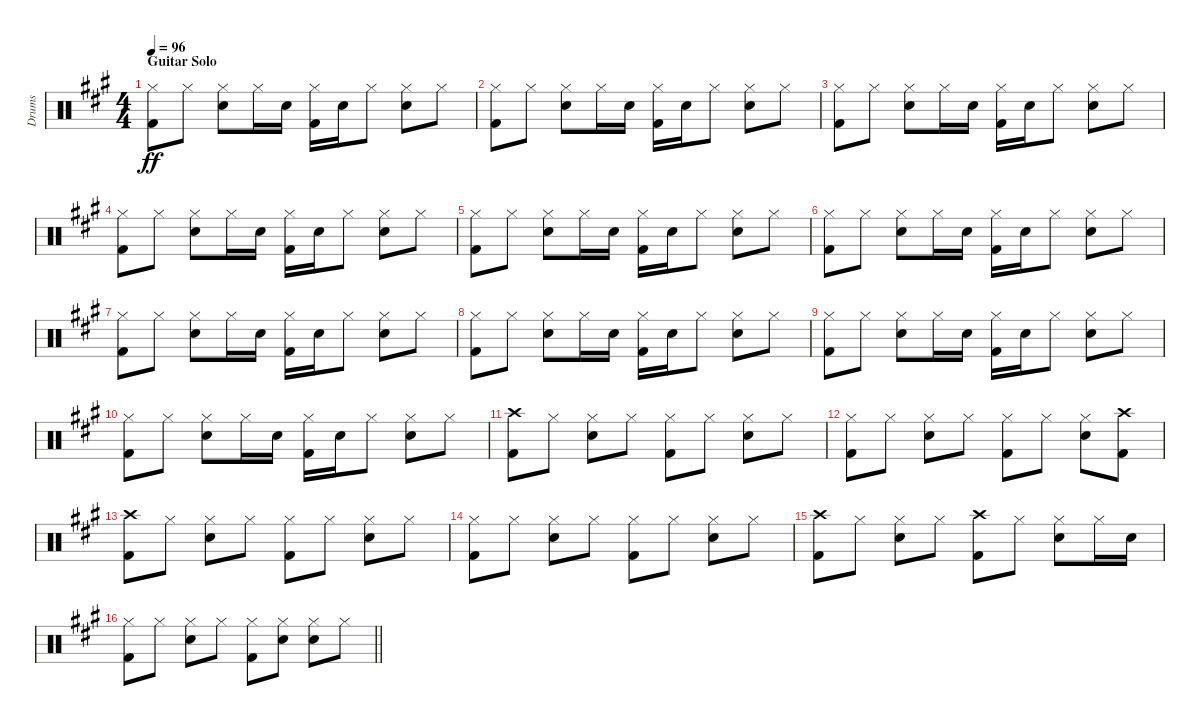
\track ("Drums" "Drums") {instrument percussion}
\staff {score}
\articulation defaults
\ts (4 4)
\section ("" "Guitar Solo")
\tempo 96
\clef neutral
\ks f#minor
("Hi-Hat (closed)" "Kick (hit) 2").8{dy ff} "Hi-Hat (closed)".8 ("Hi-Hat (closed)" "Electric Snare (hit)").8 "Hi-Hat (closed)".16 "Electric Snare (hit)".16 ("Hi-Hat (closed)" "Kick (hit) 2").16 "Electric Snare (hit)".16 "Hi-Hat (closed)".8 ("Hi-Hat (closed)" "Electric Snare (hit)").8 "Hi-Hat (closed)".8 |
("Hi-Hat (closed)" "Kick (hit) 2").8 "Hi-Hat (closed)".8 ("Hi-Hat (closed)" "Electric Snare (hit)").8 "Hi-Hat (closed)".16 "Electric Snare (hit)".16 ("Hi-Hat (closed)" "Kick (hit) 2").16 "Electric Snare (hit)".16 "Hi-Hat (closed)".8 ("Hi-Hat (closed)" "Electric Snare (hit)").8 "Hi-Hat (closed)".8 |
("Hi-Hat (closed)" "Kick (hit) 2").8 "Hi-Hat (closed)".8 ("Hi-Hat (closed)" "Electric Snare (hit)").8 "Hi-Hat (closed)".16 "Electric Snare (hit)".16 ("Hi-Hat (closed)" "Kick (hit) 2").16 "Electric Snare (hit)".16 "Hi-Hat (closed)".8 ("Hi-Hat (closed)" "Electric Snare (hit)").8 "Hi-Hat (closed)".8 |
("Hi-Hat (closed)" "Kick (hit) 2").8 "Hi-Hat (closed)".8 ("Hi-Hat (closed)" "Electric Snare (hit)").8 "Hi-Hat (closed)".16 "Electric Snare (hit)".16 ("Hi-Hat (closed)" "Kick (hit) 2").16 "Electric Snare (hit)".16 "Hi-Hat (closed)".8 ("Hi-Hat (closed)" "Electric Snare (hit)").8 "Hi-Hat (closed)".8 |
("Hi-Hat (closed)" "Kick (hit) 2").8 "Hi-Hat (closed)".8 ("Hi-Hat (closed)" "Electric Snare (hit)").8 "Hi-Hat (closed)".16 "Electric Snare (hit)".16 ("Hi-Hat (closed)" "Kick (hit) 2").16 "Electric Snare (hit)".16 "Hi-Hat (closed)".8 ("Hi-Hat (closed)" "Electric Snare (hit)").8 "Hi-Hat (closed)".8 |
("Hi-Hat (closed)" "Kick (hit) 2").8 "Hi-Hat (closed)".8 ("Hi-Hat (closed)" "Electric Snare (hit)").8 "Hi-Hat (closed)".16 "Electric Snare (hit)".16 ("Hi-Hat (closed)" "Kick (hit) 2").16 "Electric Snare (hit)".16 "Hi-Hat (closed)".8 ("Hi-Hat (closed)" "Electric Snare (hit)").8 "Hi-Hat (closed)".8 |
("Hi-Hat (closed)" "Kick (hit) 2").8 "Hi-Hat (closed)".8 ("Hi-Hat (closed)" "Electric Snare (hit)").8 "Hi-Hat (closed)".16 "Electric Snare (hit)".16 ("Hi-Hat (closed)" "Kick (hit) 2").16 "Electric Snare (hit)".16 "Hi-Hat (closed)".8 ("Hi-Hat (closed)" "Electric Snare (hit)").8 "Hi-Hat (closed)".8 |
("Hi-Hat (closed)" "Kick (hit) 2").8 "Hi-Hat (closed)".8 ("Hi-Hat (closed)" "Electric Snare (hit)").8 "Hi-Hat (closed)".16 "Electric Snare (hit)".16 ("Hi-Hat (closed)" "Kick (hit) 2").16 "Electric Snare (hit)".16 "Hi-Hat (closed)".8 ("Hi-Hat (closed)" "Electric Snare (hit)").8 "Hi-Hat (closed)".8 |
("Hi-Hat (closed)" "Kick (hit) 2").8 "Hi-Hat (closed)".8 ("Hi-Hat (closed)" "Electric Snare (hit)").8 "Hi-Hat (closed)".16 "Electric Snare (hit)".16 ("Hi-Hat (closed)" "Kick (hit) 2").16 "Electric Snare (hit)".16 "Hi-Hat (closed)".8 ("Hi-Hat (closed)" "Electric Snare (hit)").8 "Hi-Hat (closed)".8 |
("Hi-Hat (closed)" "Kick (hit) 2").8 "Hi-Hat (closed)".8 ("Hi-Hat (closed)" "Electric Snare (hit)").8 "Hi-Hat (closed)".16 "Electric Snare (hit)".16 ("Hi-Hat (closed)" "Kick (hit) 2").16 "Electric Snare (hit)".16 "Hi-Hat (closed)".8 ("Hi-Hat (closed)" "Electric Snare (hit)").8 "Hi-Hat (closed)".8 |
("Crash high (hit)" "Kick (hit) 2").8 "Hi-Hat (closed)".8 ("Hi-Hat (closed)" "Electric Snare (hit)").8 "Hi-Hat (closed)".8 ("Hi-Hat (closed)" "Kick (hit) 2").8 "Hi-Hat (closed)".8 ("Hi-Hat (closed)" "Electric Snare (hit)").8 "Hi-Hat (closed)".8 |
("Hi-Hat (closed)" "Kick (hit) 2").8 "Hi-Hat (closed)".8 ("Hi-Hat (closed)" "Electric Snare (hit)").8 "Hi-Hat (closed)".8 ("Hi-Hat (closed)" "Kick (hit) 2").8 "Hi-Hat (closed)".8 ("Hi-Hat (closed)" "Electric Snare (hit)").8 ("Crash high (hit)" "Kick (hit) 2").8 |
("Crash high (hit)" "Kick (hit) 2").8 "Hi-Hat (closed)".8 ("Hi-Hat (closed)" "Electric Snare (hit)").8 "Hi-Hat (closed)".8 ("Hi-Hat (closed)" "Kick (hit) 2").8 "Hi-Hat (closed)".8 ("Hi-Hat (closed)" "Electric Snare (hit)").8 "Hi-Hat (closed)".8 |
("Hi-Hat (closed)" "Kick (hit) 2").8 "Hi-Hat (closed)".8 ("Hi-Hat (closed)" "Electric Snare (hit)").8 "Hi-Hat (closed)".8 ("Hi-Hat (closed)" "Kick (hit) 2").8 "Hi-Hat (closed)".8 ("Hi-Hat (closed)" "Electric Snare (hit)").8 "Hi-Hat (closed)".8 |
("Crash high (hit)" "Kick (hit) 2").8 "Hi-Hat (closed)".8 ("Hi-Hat (closed)" "Electric Snare (hit)").8 "Hi-Hat (closed)".8 ("Crash high (hit)" "Kick (hit) 2").8 "Hi-Hat (closed)".8 ("Hi-Hat (closed)" "Electric Snare (hit)").8 "Hi-Hat (closed)".16 "Electric Snare (hit)".16 |
\barLineRight lightlight
("Hi-Hat (closed)" "Kick (hit) 2").8 "Hi-Hat (closed)".8 ("Hi-Hat (closed)" "Electric Snare (hit)").8 "Hi-Hat (closed)".8 ("Hi-Hat (closed)" "Kick (hit) 2").8 ("Hi-Hat (closed)" "Electric Snare (hit)").8 ("Hi-Hat (closed)" "Electric Snare (hit)").8 "Hi-Hat (closed)".8
